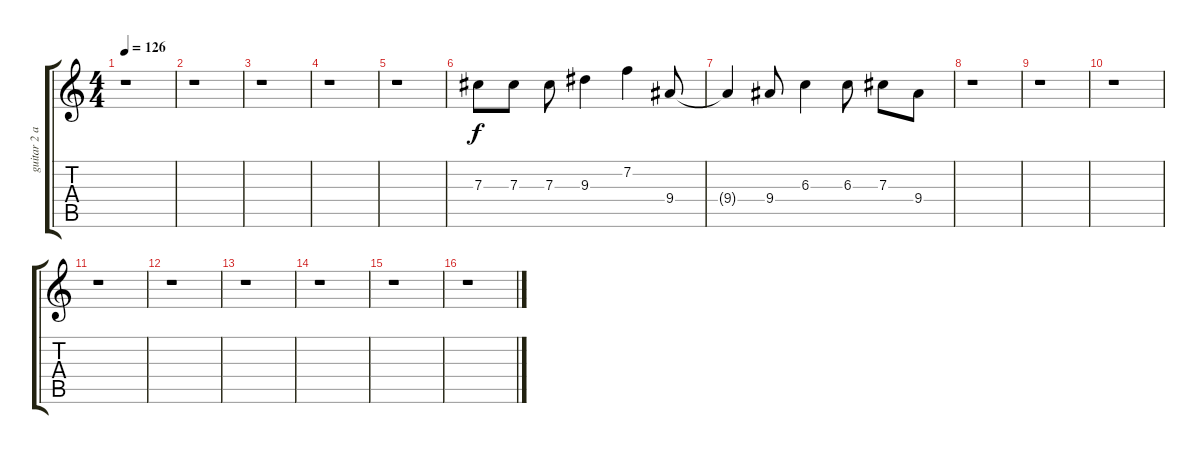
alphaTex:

\track ("guitar 2 acc" "guitar 2 a") {instrument acousticguitarnylon}
\staff {score tabs}
\tuning (Eb4 Bb3 Gb3 Db3 Ab2 Eb2) {hide}
\ts (4 4)
\tempo 126
\clef g2
\ks c
r.1{dy f instrument acousticguitarnylon} |
r.1 |
r.1 |
r.1 |
r.1 |
7.3.8 7.3.8 7.3.8 9.3.4 7.2.4 9.4.8 |
9.4{t}.4 9.4.8 6.3.4 6.3.8 7.3.8 9.4.8 |
r.1 |
r.1 |
r.1 |
r.1 |
r.1 |
r.1 |
r.1 |
r.1 |
r.1
